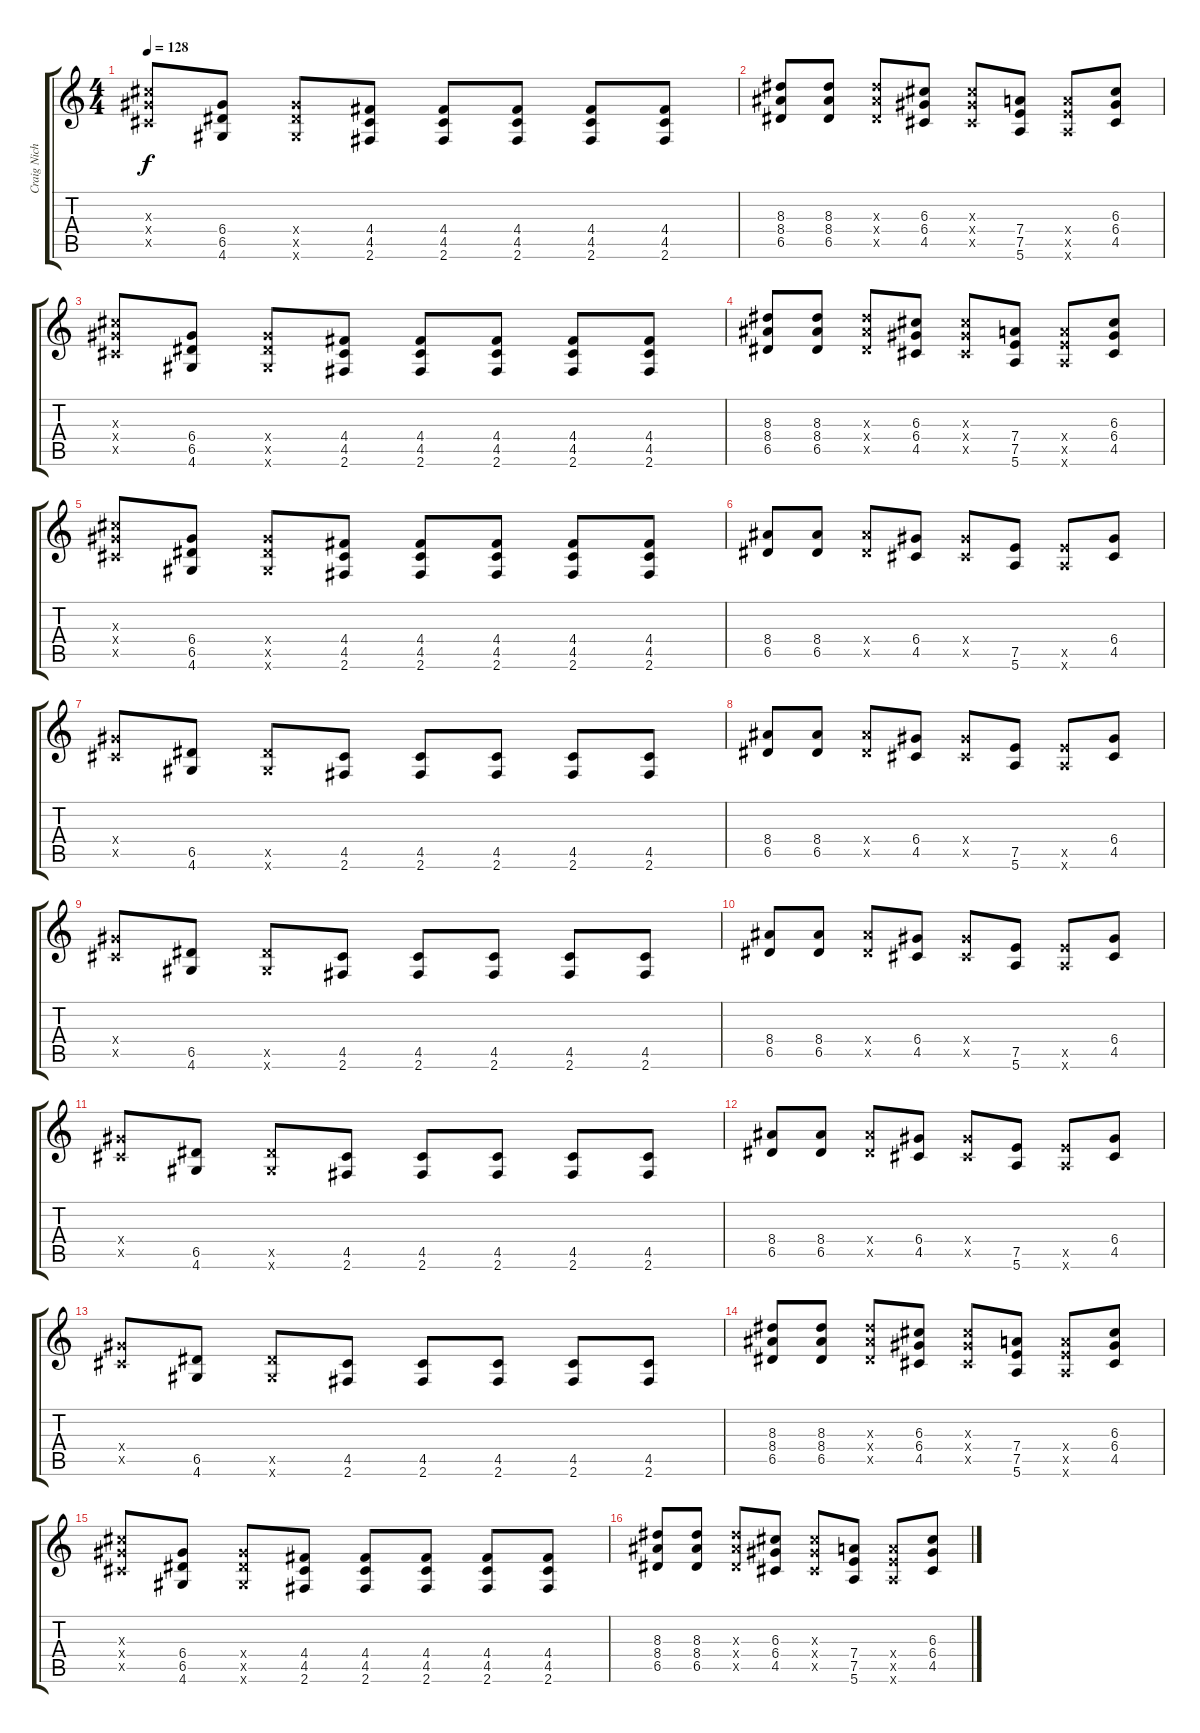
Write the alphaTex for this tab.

\track ("Craig Nicholls" "Craig Nich") {instrument distortionguitar}
\staff {score tabs}
\tuning (E4 B3 G3 D3 A2 E2) {hide}
\ts (4 4)
\tempo 128
\clef g2
\ks c
(6.3{x} 6.4{x} 4.5{x}).8{dy f} (6.4 6.5 4.6).8 (6.4{x} 6.5{x} 4.6{x}).8 (4.4 4.5 2.6).8 (4.4 4.5 2.6).8 (4.4 4.5 2.6).8 (4.4 4.5 2.6).8 (4.4 4.5 2.6).8 |
(8.3 8.4 6.5).8 (8.3 8.4 6.5).8 (8.3{x} 8.4{x} 6.5{x}).8 (6.3 6.4 4.5).8 (6.3{x} 6.4{x} 4.5{x}).8 (7.4 7.5 5.6).8 (7.4{x} 7.5{x} 5.6{x}).8 (6.3 6.4 4.5).8 |
(6.3{x} 6.4{x} 4.5{x}).8 (6.4 6.5 4.6).8 (6.4{x} 6.5{x} 4.6{x}).8 (4.4 4.5 2.6).8 (4.4 4.5 2.6).8 (4.4 4.5 2.6).8 (4.4 4.5 2.6).8 (4.4 4.5 2.6).8 |
(8.3 8.4 6.5).8 (8.3 8.4 6.5).8 (8.3{x} 8.4{x} 6.5{x}).8 (6.3 6.4 4.5).8 (6.3{x} 6.4{x} 4.5{x}).8 (7.4 7.5 5.6).8 (7.4{x} 7.5{x} 5.6{x}).8 (6.3 6.4 4.5).8 |
(6.3{x} 6.4{x} 4.5{x}).8 (6.4 6.5 4.6).8 (6.4{x} 6.5{x} 4.6{x}).8 (4.4 4.5 2.6).8 (4.4 4.5 2.6).8 (4.4 4.5 2.6).8 (4.4 4.5 2.6).8 (4.4 4.5 2.6).8 |
(8.4 6.5).8{instrument electricguitarmuted} (8.4 6.5).8 (8.4{x} 6.5{x}).8 (6.4 4.5).8 (6.4{x} 4.5{x}).8 (7.5 5.6).8 (7.5{x} 5.6{x}).8 (6.4 4.5).8 |
(6.4{x} 4.5{x}).8 (6.5 4.6).8 (6.5{x} 4.6{x}).8 (4.5 2.6).8 (4.5 2.6).8 (4.5 2.6).8 (4.5 2.6).8 (4.5 2.6).8 |
(8.4 6.5).8 (8.4 6.5).8 (8.4{x} 6.5{x}).8 (6.4 4.5).8 (6.4{x} 4.5{x}).8 (7.5 5.6).8 (7.5{x} 5.6{x}).8 (6.4 4.5).8 |
(6.4{x} 4.5{x}).8 (6.5 4.6).8 (6.5{x} 4.6{x}).8 (4.5 2.6).8 (4.5 2.6).8 (4.5 2.6).8 (4.5 2.6).8 (4.5 2.6).8 |
(8.4 6.5).8 (8.4 6.5).8 (8.4{x} 6.5{x}).8 (6.4 4.5).8 (6.4{x} 4.5{x}).8 (7.5 5.6).8 (7.5{x} 5.6{x}).8 (6.4 4.5).8 |
(6.4{x} 4.5{x}).8 (6.5 4.6).8 (6.5{x} 4.6{x}).8 (4.5 2.6).8 (4.5 2.6).8 (4.5 2.6).8 (4.5 2.6).8 (4.5 2.6).8 |
(8.4 6.5).8 (8.4 6.5).8 (8.4{x} 6.5{x}).8 (6.4 4.5).8 (6.4{x} 4.5{x}).8 (7.5 5.6).8 (7.5{x} 5.6{x}).8 (6.4 4.5).8 |
(6.4{x} 4.5{x}).8 (6.5 4.6).8 (6.5{x} 4.6{x}).8 (4.5 2.6).8 (4.5 2.6).8 (4.5 2.6).8{instrument distortionguitar} (4.5 2.6).8 (4.5 2.6).8 |
(8.3 8.4 6.5).8 (8.3 8.4 6.5).8 (8.3{x} 8.4{x} 6.5{x}).8 (6.3 6.4 4.5).8 (6.3{x} 6.4{x} 4.5{x}).8 (7.4 7.5 5.6).8 (7.4{x} 7.5{x} 5.6{x}).8 (6.3 6.4 4.5).8 |
(6.3{x} 6.4{x} 4.5{x}).8 (6.4 6.5 4.6).8 (6.4{x} 6.5{x} 4.6{x}).8 (4.4 4.5 2.6).8 (4.4 4.5 2.6).8 (4.4 4.5 2.6).8 (4.4 4.5 2.6).8 (4.4 4.5 2.6).8 |
(8.3 8.4 6.5).8 (8.3 8.4 6.5).8 (8.3{x} 8.4{x} 6.5{x}).8 (6.3 6.4 4.5).8 (6.3{x} 6.4{x} 4.5{x}).8 (7.4 7.5 5.6).8 (7.4{x} 7.5{x} 5.6{x}).8 (6.3 6.4 4.5).8
